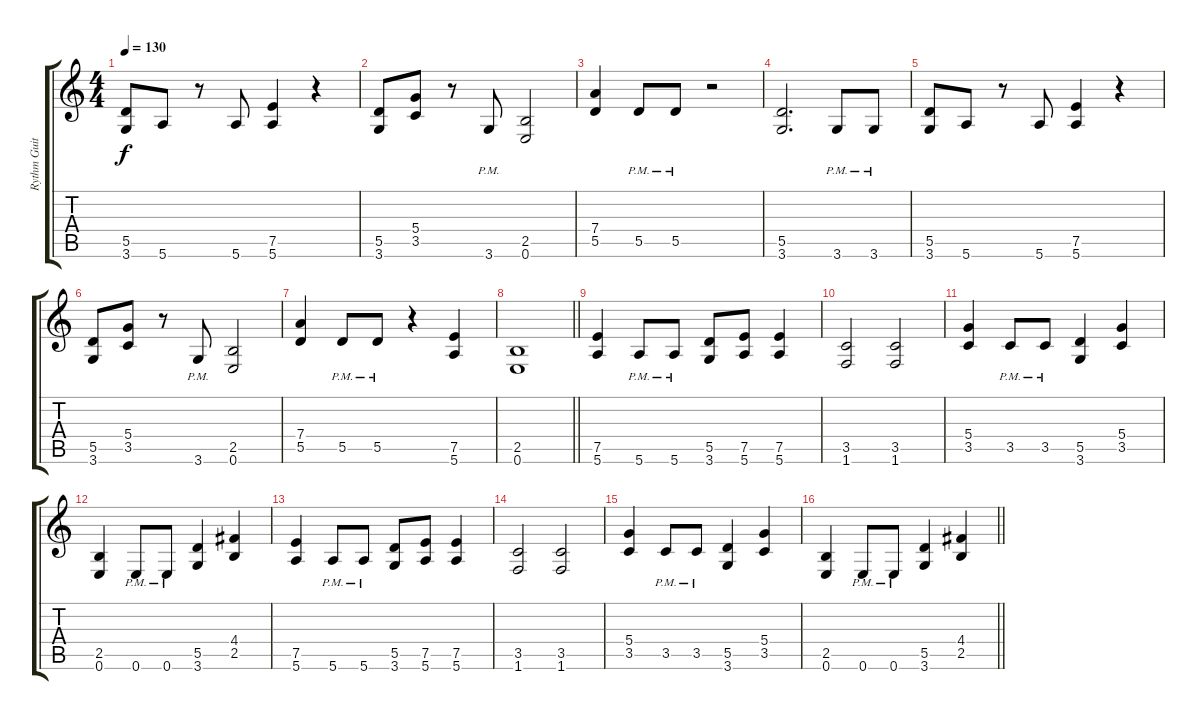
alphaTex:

\track ("Rythm Guitar" "Rythm Guit") {instrument distortionguitar}
\staff {score tabs}
\tuning (E4 B3 G3 D3 A2 E2) {hide}
\ts (4 4)
\tempo 130
\clef g2
\ks c
(5.5 3.6).8{dy f} 5.6.8 r.8 5.6.8 (7.5 5.6).4 r.4 |
(5.5 3.6).8 (5.4 3.5).8 r.8 3.6{pm}.8 (2.5 0.6).2 |
(7.4 5.5).4 5.5{pm}.8 5.5{pm}.8 r.2 |
(5.5 3.6).2{d} 3.6{pm}.8 3.6{pm}.8 |
(5.5 3.6).8 5.6.8 r.8 5.6.8 (7.5 5.6).4 r.4 |
(5.5 3.6).8 (5.4 3.5).8 r.8 3.6{pm}.8 (2.5 0.6).2 |
(7.4 5.5).4 5.5{pm}.8 5.5{pm}.8 r.4 (7.5 5.6).4 |
\barLineRight lightlight
(2.5 0.6).1 |
(7.5 5.6).4{volume 16 instrument distortionguitar} 5.6{pm}.8 5.6{pm}.8 (5.5 3.6).8 (7.5 5.6).8 (7.5 5.6).4 |
(3.5 1.6).2 (3.5 1.6).2 |
(5.4 3.5).4 3.5{pm}.8 3.5{pm}.8 (5.5 3.6).4 (5.4 3.5).4 |
(2.5 0.6).4 0.6{pm}.8 0.6{pm}.8 (5.5 3.6).4 (4.4 2.5).4 |
(7.5 5.6).4 5.6{pm}.8 5.6{pm}.8 (5.5 3.6).8 (7.5 5.6).8 (7.5 5.6).4 |
(3.5 1.6).2 (3.5 1.6).2 |
(5.4 3.5).4 3.5{pm}.8 3.5{pm}.8 (5.5 3.6).4 (5.4 3.5).4 |
\barLineRight lightlight
(2.5 0.6).4 0.6{pm}.8 0.6{pm}.8 (5.5 3.6).4 (4.4 2.5).4
